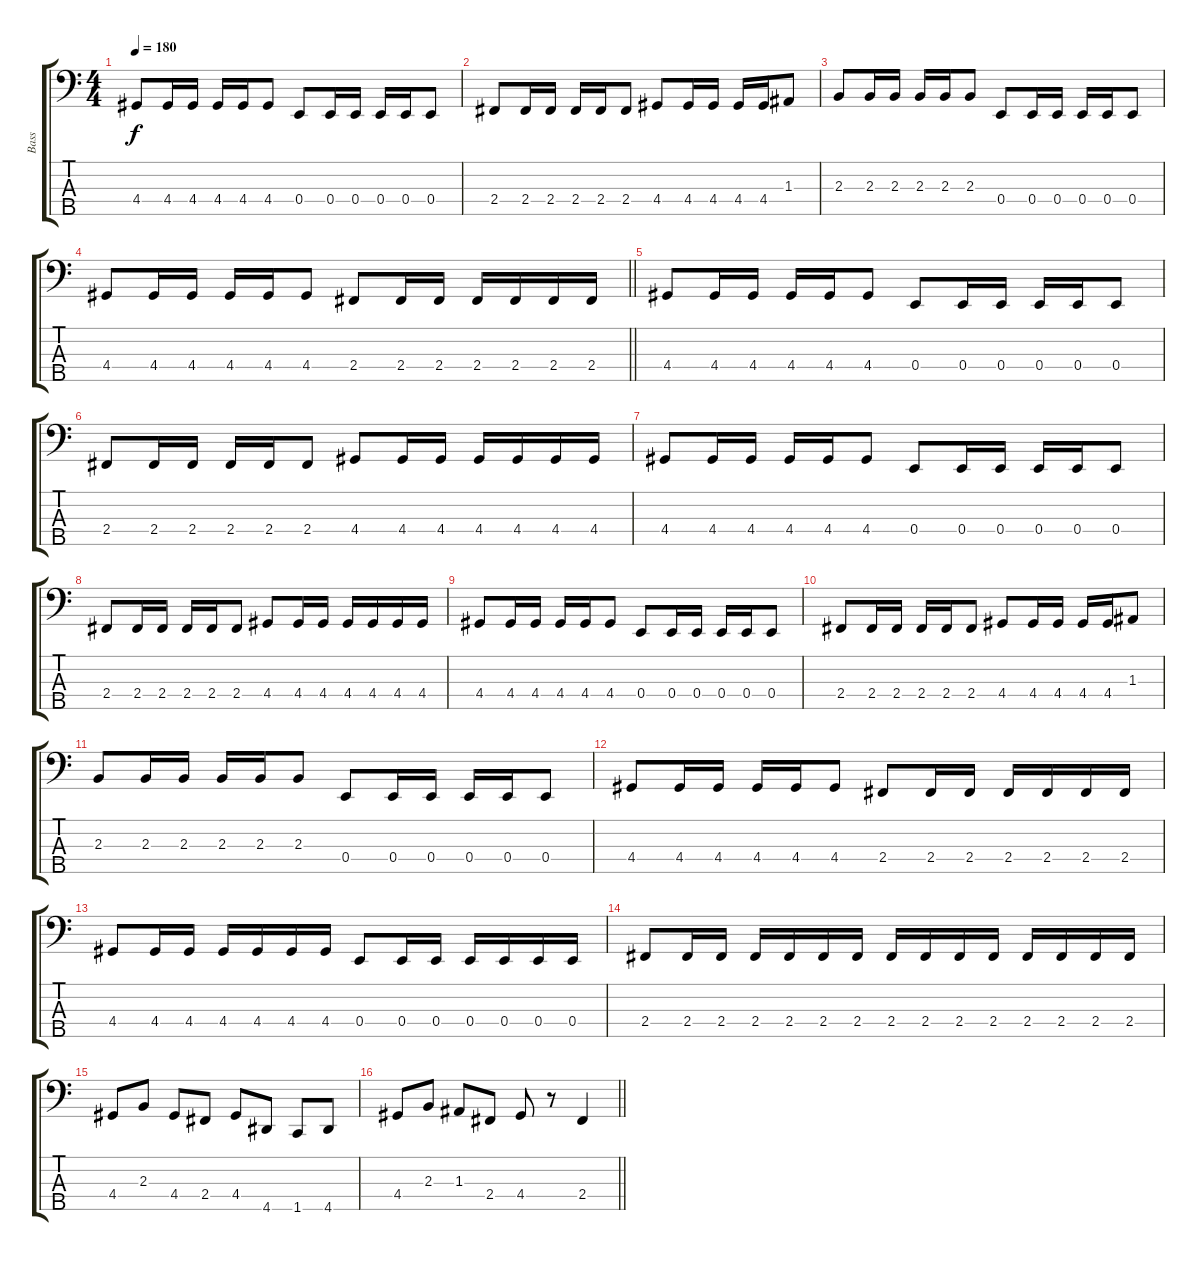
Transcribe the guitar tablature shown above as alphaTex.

\track ("Bass" "Bass") {instrument electricbasspick}
\staff {score tabs}
\tuning (G2 D2 A1 E1 B0) {hide}
\ts (4 4)
\tempo 180
\clef f4
\ks c
4.4.8{dy f} 4.4.16 4.4.16 4.4.16 4.4.16 4.4.8 0.4.8 0.4.16 0.4.16 0.4.16 0.4.16 0.4.8 |
2.4.8 2.4.16 2.4.16 2.4.16 2.4.16 2.4.8 4.4.8 4.4.16 4.4.16 4.4.16 4.4.16 1.3.8 |
2.3.8 2.3.16 2.3.16 2.3.16 2.3.16 2.3.8 0.4.8 0.4.16 0.4.16 0.4.16 0.4.16 0.4.8 |
\barLineRight lightlight
4.4.8 4.4.16 4.4.16 4.4.16 4.4.16 4.4.8 2.4.8 2.4.16 2.4.16 2.4.16 2.4.16 2.4.16 2.4.16 |
\section ("" "")
4.4.8 4.4.16 4.4.16 4.4.16 4.4.16 4.4.8 0.4.8 0.4.16 0.4.16 0.4.16 0.4.16 0.4.8 |
2.4.8 2.4.16 2.4.16 2.4.16 2.4.16 2.4.8 4.4.8 4.4.16 4.4.16 4.4.16 4.4.16 4.4.16 4.4.16 |
4.4.8 4.4.16 4.4.16 4.4.16 4.4.16 4.4.8 0.4.8 0.4.16 0.4.16 0.4.16 0.4.16 0.4.8 |
2.4.8 2.4.16 2.4.16 2.4.16 2.4.16 2.4.8 4.4.8 4.4.16 4.4.16 4.4.16 4.4.16 4.4.16 4.4.16 |
4.4.8 4.4.16 4.4.16 4.4.16 4.4.16 4.4.8 0.4.8 0.4.16 0.4.16 0.4.16 0.4.16 0.4.8 |
2.4.8 2.4.16 2.4.16 2.4.16 2.4.16 2.4.8 4.4.8 4.4.16 4.4.16 4.4.16 4.4.16 1.3.8 |
2.3.8 2.3.16 2.3.16 2.3.16 2.3.16 2.3.8 0.4.8 0.4.16 0.4.16 0.4.16 0.4.16 0.4.8 |
4.4.8 4.4.16 4.4.16 4.4.16 4.4.16 4.4.8 2.4.8 2.4.16 2.4.16 2.4.16 2.4.16 2.4.16 2.4.16 |
4.4.8 4.4.16 4.4.16 4.4.16 4.4.16 4.4.16 4.4.16 0.4.8 0.4.16 0.4.16 0.4.16 0.4.16 0.4.16 0.4.16 |
2.4.8 2.4.16 2.4.16 2.4.16 2.4.16 2.4.16 2.4.16 2.4.16 2.4.16 2.4.16 2.4.16 2.4.16 2.4.16 2.4.16 2.4.16 |
4.4.8 2.3.8 4.4.8 2.4.8 4.4.8 4.5.8 1.5.8 4.5.8 |
\barLineRight lightlight
4.4.8 2.3.8 1.3.8 2.4.8 4.4.8 r.8 2.4.4
